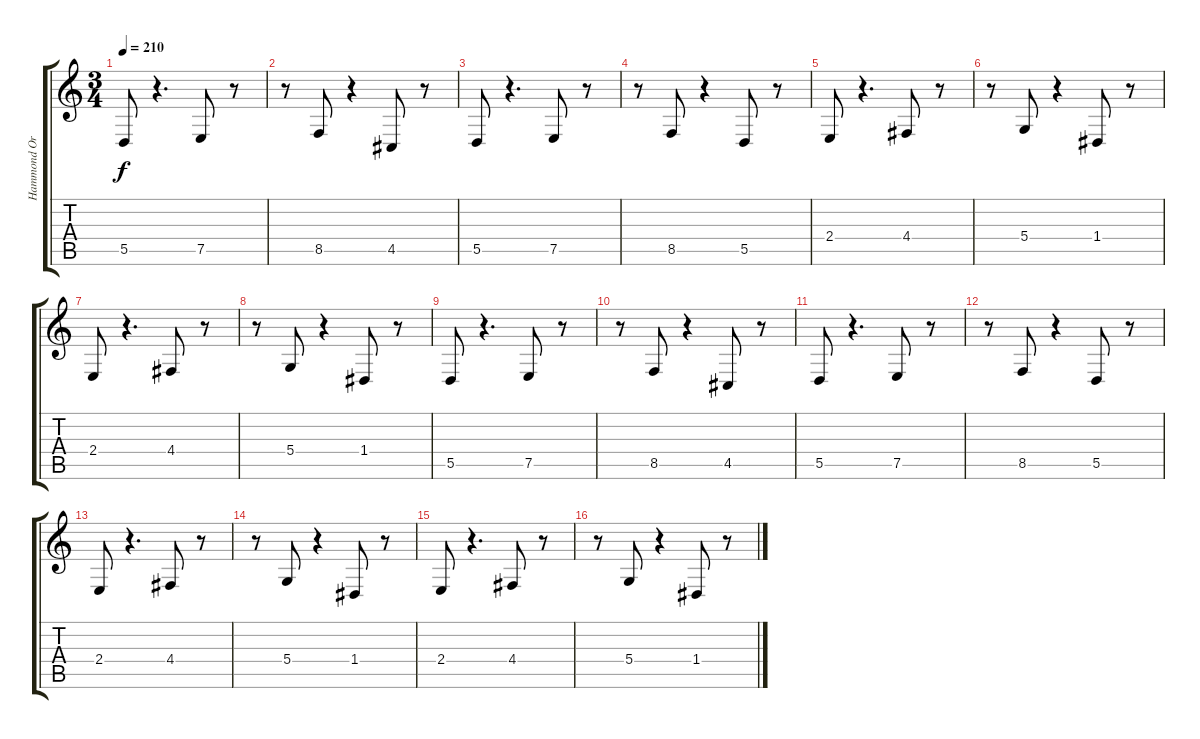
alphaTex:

\track ("Hammond Organ" "Hammond Or") {instrument drawbarorgan}
\staff {score tabs}
\tuning (E4 B3 G3 D3 A2 E2) {hide}
\ts (3 4)
\tempo 210
\clef g2
\ks c
5.5.8{dy f} r.4{d} 7.5.8 r.8 |
r.8 8.5.8 r.4 4.5.8 r.8 |
5.5.8 r.4{d} 7.5.8 r.8 |
r.8 8.5.8 r.4 5.5.8 r.8 |
2.4.8 r.4{d} 4.4.8 r.8 |
r.8 5.4.8 r.4 1.4.8 r.8 |
2.4.8 r.4{d} 4.4.8 r.8 |
r.8 5.4.8 r.4 1.4.8 r.8 |
5.5.8 r.4{d} 7.5.8 r.8 |
r.8 8.5.8 r.4 4.5.8 r.8 |
5.5.8 r.4{d} 7.5.8 r.8 |
r.8 8.5.8 r.4 5.5.8 r.8 |
2.4.8 r.4{d} 4.4.8 r.8 |
r.8 5.4.8 r.4 1.4.8 r.8 |
2.4.8 r.4{d} 4.4.8 r.8 |
r.8 5.4.8 r.4 1.4.8 r.8
